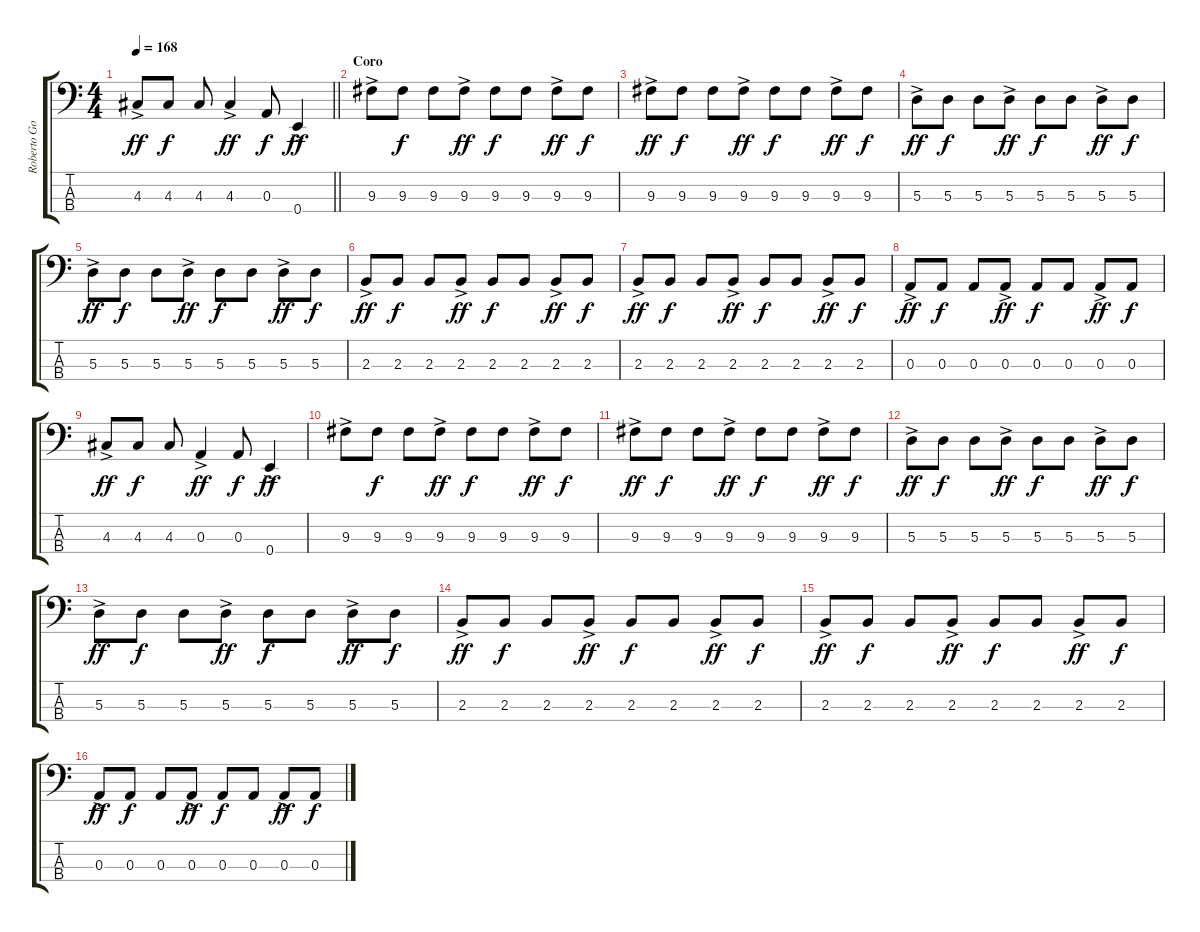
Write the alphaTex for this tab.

\track ("Roberto Gonzalo" "Roberto Go") {instrument electricbassfinger}
\staff {score tabs}
\tuning (G2 D2 A1 E1) {hide}
\ts (4 4)
\tempo 168
\clef f4
\barLineRight lightlight
\ks c
4.3{ac}.8{dy ff} 4.3.8{dy f} 4.3.8 4.3{ac}.4{dy ff} 0.3.8{dy f} 0.4{ac}.4{dy ff} |
\section ("" "Coro")
9.3{ac}.8 9.3.8{dy f} 9.3.8 9.3{ac}.8{dy ff} 9.3.8{dy f} 9.3.8 9.3{ac}.8{dy ff} 9.3.8{dy f} |
9.3{ac}.8{dy ff} 9.3.8{dy f} 9.3.8 9.3{ac}.8{dy ff} 9.3.8{dy f} 9.3.8 9.3{ac}.8{dy ff} 9.3.8{dy f} |
5.3{ac}.8{dy ff} 5.3.8{dy f} 5.3.8 5.3{ac}.8{dy ff} 5.3.8{dy f} 5.3.8 5.3{ac}.8{dy ff} 5.3.8{dy f} |
5.3{ac}.8{dy ff} 5.3.8{dy f} 5.3.8 5.3{ac}.8{dy ff} 5.3.8{dy f} 5.3.8 5.3{ac}.8{dy ff} 5.3.8{dy f} |
2.3{ac}.8{dy ff} 2.3.8{dy f} 2.3.8 2.3{ac}.8{dy ff} 2.3.8{dy f} 2.3.8 2.3{ac}.8{dy ff} 2.3.8{dy f} |
2.3{ac}.8{dy ff} 2.3.8{dy f} 2.3.8 2.3{ac}.8{dy ff} 2.3.8{dy f} 2.3.8 2.3{ac}.8{dy ff} 2.3.8{dy f} |
0.3{ac}.8{dy ff} 0.3.8{dy f} 0.3.8 0.3{ac}.8{dy ff} 0.3.8{dy f} 0.3.8 0.3{ac}.8{dy ff} 0.3.8{dy f} |
4.3{ac}.8{dy ff} 4.3.8{dy f} 4.3.8 0.3{ac}.4{dy ff} 0.3.8{dy f} 0.4{ac}.4{dy ff} |
9.3{ac}.8 9.3.8{dy f} 9.3.8 9.3{ac}.8{dy ff} 9.3.8{dy f} 9.3.8 9.3{ac}.8{dy ff} 9.3.8{dy f} |
9.3{ac}.8{dy ff} 9.3.8{dy f} 9.3.8 9.3{ac}.8{dy ff} 9.3.8{dy f} 9.3.8 9.3{ac}.8{dy ff} 9.3.8{dy f} |
5.3{ac}.8{dy ff} 5.3.8{dy f} 5.3.8 5.3{ac}.8{dy ff} 5.3.8{dy f} 5.3.8 5.3{ac}.8{dy ff} 5.3.8{dy f} |
5.3{ac}.8{dy ff} 5.3.8{dy f} 5.3.8 5.3{ac}.8{dy ff} 5.3.8{dy f} 5.3.8 5.3{ac}.8{dy ff} 5.3.8{dy f} |
2.3{ac}.8{dy ff} 2.3.8{dy f} 2.3.8 2.3{ac}.8{dy ff} 2.3.8{dy f} 2.3.8 2.3{ac}.8{dy ff} 2.3.8{dy f} |
2.3{ac}.8{dy ff} 2.3.8{dy f} 2.3.8 2.3{ac}.8{dy ff} 2.3.8{dy f} 2.3.8 2.3{ac}.8{dy ff} 2.3.8{dy f} |
0.3{ac}.8{dy ff} 0.3.8{dy f} 0.3.8 0.3{ac}.8{dy ff} 0.3.8{dy f} 0.3.8 0.3{ac}.8{dy ff} 0.3.8{dy f}
